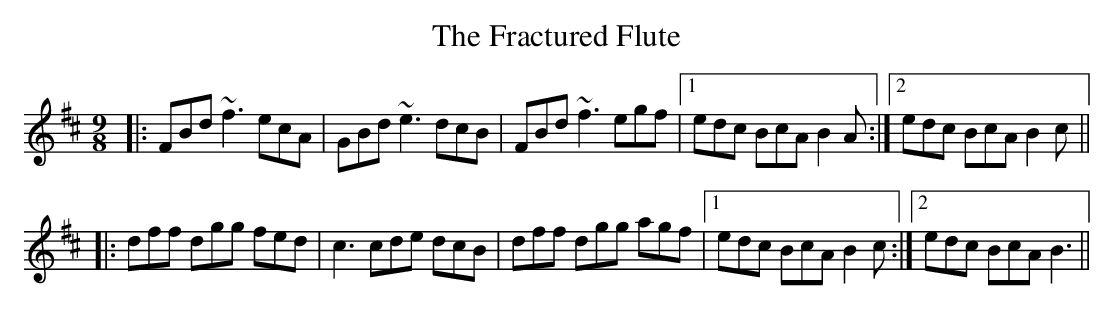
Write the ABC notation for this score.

X:1
T: The Fractured Flute
M: 9/8
L: 1/8
K: Bmin
|:FBd ~f3 ecA|GBd ~e3 dcB|FBd ~f3 egf|1 edc BcA B2A:|2 edc BcA B2c||
|:dff dgg fed|c3 cde dcB|dff dgg agf|1 edc BcA B2c:|2 edc BcA B3||
